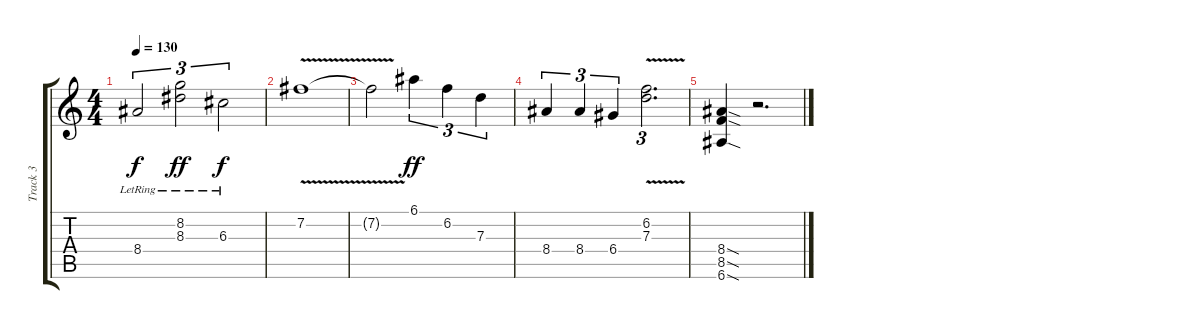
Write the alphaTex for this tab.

\track ("Track 3" "Track 3") {instrument distortionguitar}
\staff {score tabs}
\tuning (E4 B3 G3 D3 A2 E2) {hide}
\ts (4 4)
\tempo 130
\clef g2
\ks c
8.4{lr}.2{tu (3 2) dy f} (8.2{lr} 8.3{lr}).2{tu (3 2) dy ff} 6.3{lr}.2{tu (3 2) dy f} |
7.2{v}.1 |
7.2{t}.2 6.1.4{tu (3 2) dy ff} 6.2.4{tu (3 2)} 7.3.4{tu (3 2)} |
8.4.4{tu (3 2)} 8.4.4{tu (3 2)} 6.4.4{tu (3 2)} (6.2{v} 7.3{v}).2{d tu (3 2)} |
(8.4{sod} 8.5{sod} 6.6{sod}).4 r.2{d}
